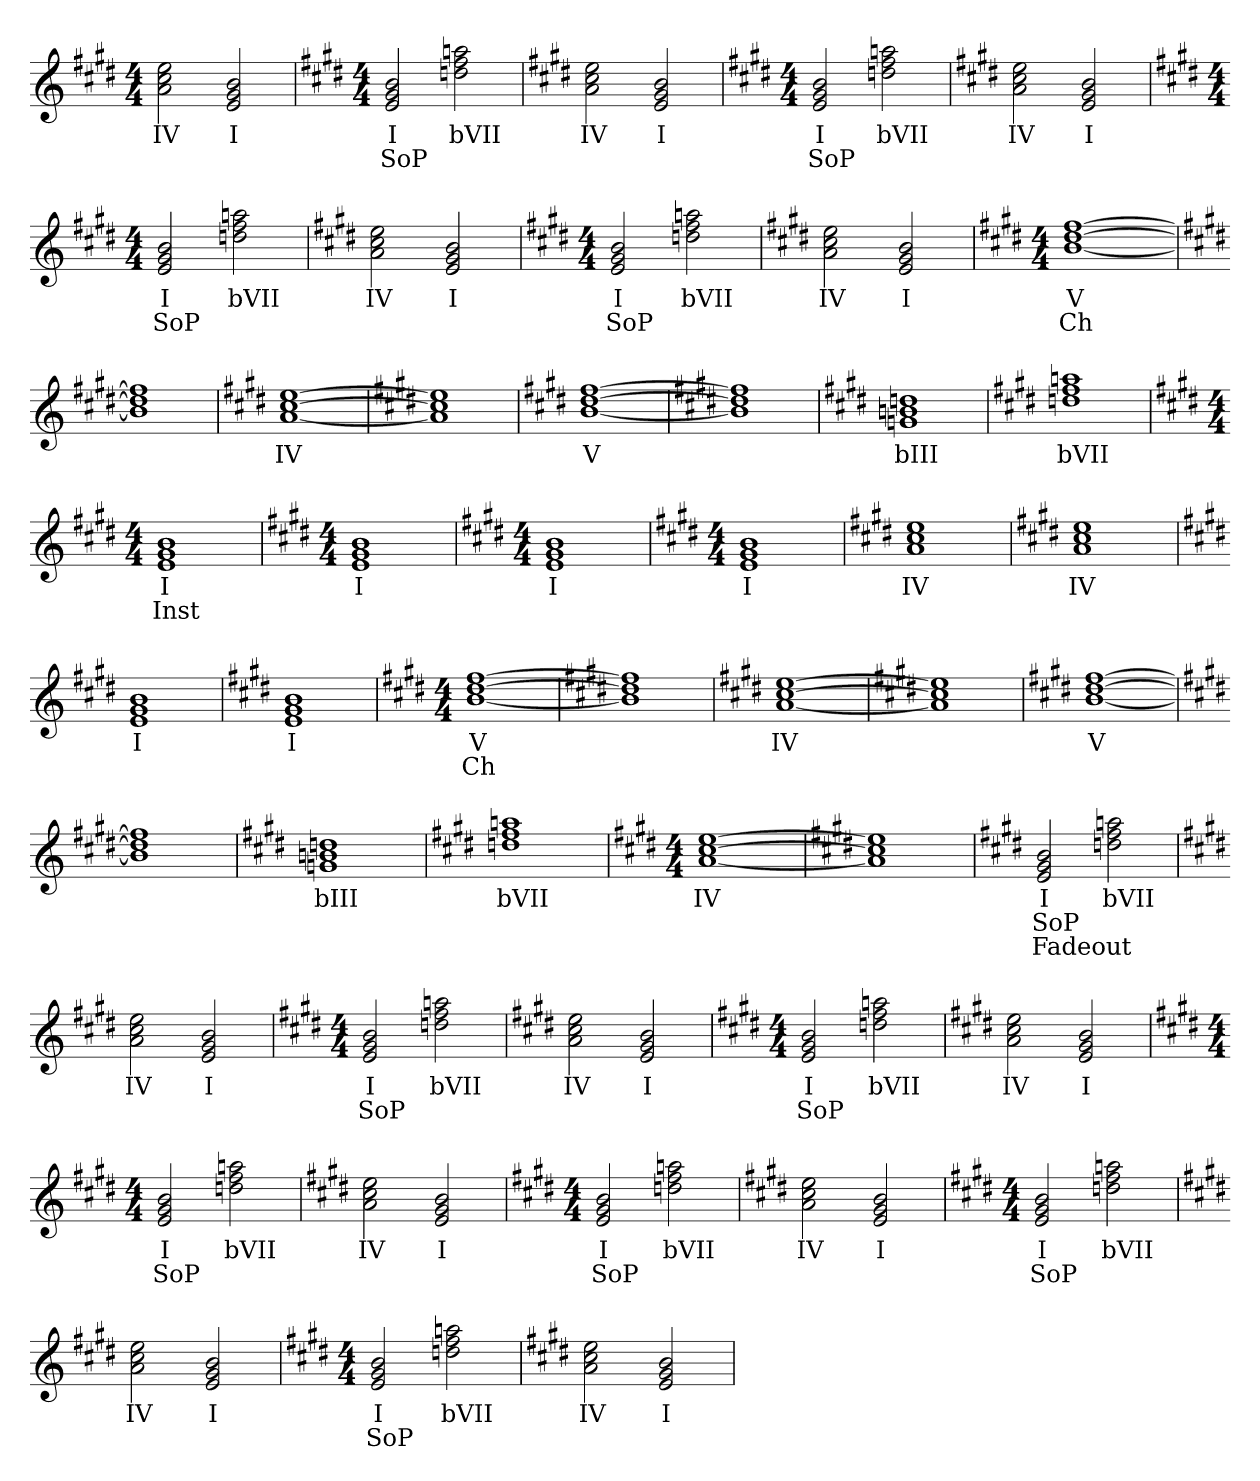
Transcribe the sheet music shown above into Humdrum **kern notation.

**kern	**text	**text	**text
*part1	*part1	*part1	*part1
*staff1	*staff1	*staff1	*staff1
*k[f#c#g#d#]	*	*	*
*E:	*	*	*
*M4/4	*	*	*
=	=	=	=
2a 2cc# 2ee	IV	.	.
2e 2g# 2b	I	.	.
=	=	=	=
*k[f#c#g#d#]	*	*	*
*E:	*	*	*
*M4/4	*	*	*
2e 2g# 2b	I	SoP	.
2ddn 2ff# 2aan	bVII	.	.
=	=	=	=
*k[f#c#g#d#]	*	*	*
*E:	*	*	*
2a 2cc# 2ee	IV	.	.
2e 2g# 2b	I	.	.
=	=	=	=
*k[f#c#g#d#]	*	*	*
*E:	*	*	*
*M4/4	*	*	*
2e 2g# 2b	I	SoP	.
2ddn 2ff# 2aan	bVII	.	.
=	=	=	=
*k[f#c#g#d#]	*	*	*
*E:	*	*	*
2a 2cc# 2ee	IV	.	.
2e 2g# 2b	I	.	.
=	=	=	=
*k[f#c#g#d#]	*	*	*
*E:	*	*	*
*M4/4	*	*	*
2e 2g# 2b	I	SoP	.
2ddn 2ff# 2aan	bVII	.	.
=	=	=	=
*k[f#c#g#d#]	*	*	*
*E:	*	*	*
2a 2cc# 2ee	IV	.	.
2e 2g# 2b	I	.	.
=	=	=	=
*k[f#c#g#d#]	*	*	*
*E:	*	*	*
*M4/4	*	*	*
2e 2g# 2b	I	SoP	.
2ddn 2ff# 2aan	bVII	.	.
=	=	=	=
*k[f#c#g#d#]	*	*	*
*E:	*	*	*
2a 2cc# 2ee	IV	.	.
2e 2g# 2b	I	.	.
=	=	=	=
*k[f#c#g#d#]	*	*	*
*E:	*	*	*
*M4/4	*	*	*
[1b [1dd# [1ff#	V	Ch	.
=	=	=	=
*k[f#c#g#d#]	*	*	*
*E:	*	*	*
1b] 1dd#] 1ff#]	.	.	.
=	=	=	=
*k[f#c#g#d#]	*	*	*
*E:	*	*	*
[1a [1cc# [1ee	IV	.	.
=	=	=	=
*k[f#c#g#d#]	*	*	*
*E:	*	*	*
1a] 1cc#] 1ee]	.	.	.
=	=	=	=
*k[f#c#g#d#]	*	*	*
*E:	*	*	*
[1b [1dd# [1ff#	V	.	.
=	=	=	=
*k[f#c#g#d#]	*	*	*
*E:	*	*	*
1b] 1dd#] 1ff#]	.	.	.
=	=	=	=
*k[f#c#g#d#]	*	*	*
*E:	*	*	*
1gn 1bn 1ddn	bIII	.	.
=	=	=	=
*k[f#c#g#d#]	*	*	*
*E:	*	*	*
1ddn 1ff# 1aan	bVII	.	.
=	=	=	=
*k[f#c#g#d#]	*	*	*
*E:	*	*	*
*M4/4	*	*	*
1e 1g# 1b	I	Inst	.
=	=	=	=
*k[f#c#g#d#]	*	*	*
*E:	*	*	*
*M4/4	*	*	*
1e 1g# 1b	I	.	.
=	=	=	=
*k[f#c#g#d#]	*	*	*
*E:	*	*	*
*M4/4	*	*	*
1e 1g# 1b	I	.	.
=	=	=	=
*k[f#c#g#d#]	*	*	*
*E:	*	*	*
*M4/4	*	*	*
1e 1g# 1b	I	.	.
=	=	=	=
*k[f#c#g#d#]	*	*	*
*E:	*	*	*
1a 1cc# 1ee	IV	.	.
=	=	=	=
*k[f#c#g#d#]	*	*	*
*E:	*	*	*
1a 1cc# 1ee	IV	.	.
=	=	=	=
*k[f#c#g#d#]	*	*	*
*E:	*	*	*
1e 1g# 1b	I	.	.
=	=	=	=
*k[f#c#g#d#]	*	*	*
*E:	*	*	*
1e 1g# 1b	I	.	.
=	=	=	=
*k[f#c#g#d#]	*	*	*
*E:	*	*	*
*M4/4	*	*	*
[1b [1dd# [1ff#	V	Ch	.
=	=	=	=
*k[f#c#g#d#]	*	*	*
*E:	*	*	*
1b] 1dd#] 1ff#]	.	.	.
=	=	=	=
*k[f#c#g#d#]	*	*	*
*E:	*	*	*
[1a [1cc# [1ee	IV	.	.
=	=	=	=
*k[f#c#g#d#]	*	*	*
*E:	*	*	*
1a] 1cc#] 1ee]	.	.	.
=	=	=	=
*k[f#c#g#d#]	*	*	*
*E:	*	*	*
[1b [1dd# [1ff#	V	.	.
=	=	=	=
*k[f#c#g#d#]	*	*	*
*E:	*	*	*
1b] 1dd#] 1ff#]	.	.	.
=	=	=	=
*k[f#c#g#d#]	*	*	*
*E:	*	*	*
1gn 1bn 1ddn	bIII	.	.
=	=	=	=
*k[f#c#g#d#]	*	*	*
*E:	*	*	*
1ddn 1ff# 1aan	bVII	.	.
=	=	=	=
*k[f#c#g#d#]	*	*	*
*E:	*	*	*
*M4/4	*	*	*
[1a [1cc# [1ee	IV	.	.
=	=	=	=
*k[f#c#g#d#]	*	*	*
*E:	*	*	*
1a] 1cc#] 1ee]	.	.	.
=	=	=	=
*k[f#c#g#d#]	*	*	*
*E:	*	*	*
2e 2g# 2b	I	SoP	Fadeout
2ddn 2ff# 2aan	bVII	.	.
=	=	=	=
*k[f#c#g#d#]	*	*	*
*E:	*	*	*
2a 2cc# 2ee	IV	.	.
2e 2g# 2b	I	.	.
=	=	=	=
*k[f#c#g#d#]	*	*	*
*E:	*	*	*
*M4/4	*	*	*
2e 2g# 2b	I	SoP	.
2ddn 2ff# 2aan	bVII	.	.
=	=	=	=
*k[f#c#g#d#]	*	*	*
*E:	*	*	*
2a 2cc# 2ee	IV	.	.
2e 2g# 2b	I	.	.
=	=	=	=
*k[f#c#g#d#]	*	*	*
*E:	*	*	*
*M4/4	*	*	*
2e 2g# 2b	I	SoP	.
2ddn 2ff# 2aan	bVII	.	.
=	=	=	=
*k[f#c#g#d#]	*	*	*
*E:	*	*	*
2a 2cc# 2ee	IV	.	.
2e 2g# 2b	I	.	.
=	=	=	=
*k[f#c#g#d#]	*	*	*
*E:	*	*	*
*M4/4	*	*	*
2e 2g# 2b	I	SoP	.
2ddn 2ff# 2aan	bVII	.	.
=	=	=	=
*k[f#c#g#d#]	*	*	*
*E:	*	*	*
2a 2cc# 2ee	IV	.	.
2e 2g# 2b	I	.	.
=	=	=	=
*k[f#c#g#d#]	*	*	*
*E:	*	*	*
*M4/4	*	*	*
2e 2g# 2b	I	SoP	.
2ddn 2ff# 2aan	bVII	.	.
=	=	=	=
*k[f#c#g#d#]	*	*	*
*E:	*	*	*
2a 2cc# 2ee	IV	.	.
2e 2g# 2b	I	.	.
=	=	=	=
*k[f#c#g#d#]	*	*	*
*E:	*	*	*
*M4/4	*	*	*
2e 2g# 2b	I	SoP	.
2ddn 2ff# 2aan	bVII	.	.
=	=	=	=
*k[f#c#g#d#]	*	*	*
*E:	*	*	*
2a 2cc# 2ee	IV	.	.
2e 2g# 2b	I	.	.
=	=	=	=
*k[f#c#g#d#]	*	*	*
*E:	*	*	*
*M4/4	*	*	*
2e 2g# 2b	I	SoP	.
2ddn 2ff# 2aan	bVII	.	.
=	=	=	=
*k[f#c#g#d#]	*	*	*
*E:	*	*	*
2a 2cc# 2ee	IV	.	.
2e 2g# 2b	I	.	.
=	=	=	=
*-	*-	*-	*-
